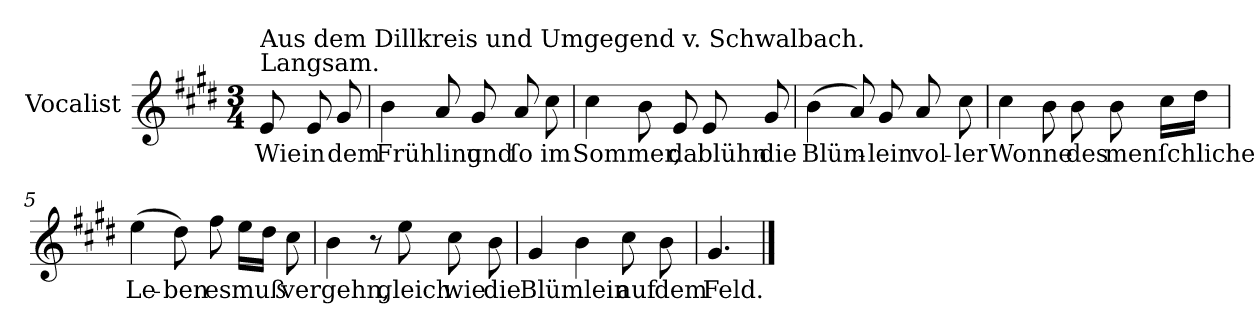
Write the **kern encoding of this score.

**kern	**text
*part1	*part1
*staff1	*staff1
*I"Vocalist	*
*k[f#c#g#d#]	*
*E:	*
*M3/4	*
=	=
!LO:TX:a:t=Langsam.	!
!LO:TX:a:t=Aus dem Dillkreis und Umgegend v. Schwalbach.	!
8e	Wie
8e	in
8g#	dem
=1	=1
4b	Frühling
8a	.
8g#	und
8a	ſo
8cc#	im
=2	=2
4cc#	Sommer,
8b	.
8e	da
8e	blühn
8g#	die
=3	=3
(4b	Blüm-
8a)	.
8g#	-lein
8a	vol-
8cc#	-ler
=4	=4
4cc#	Wonne
8b	.
8b	des
8b	menſchliche
16cc#LL	.
16dd#JJ	.
=5	=5
(4ee	Le-
8dd#)	-ben
8ff#	es
16eeLL	muß
16dd#JJ	.
8cc#	vergehn,
=6	=6
4b	.
8r	.
8ee	gleich
8cc#	wie
8b	die
=7	=7
4g#	Blümlein
4b	.
8cc#	auf
8b	dem
=8	=8
4.g#	Feld.
==	==
*-	*-
